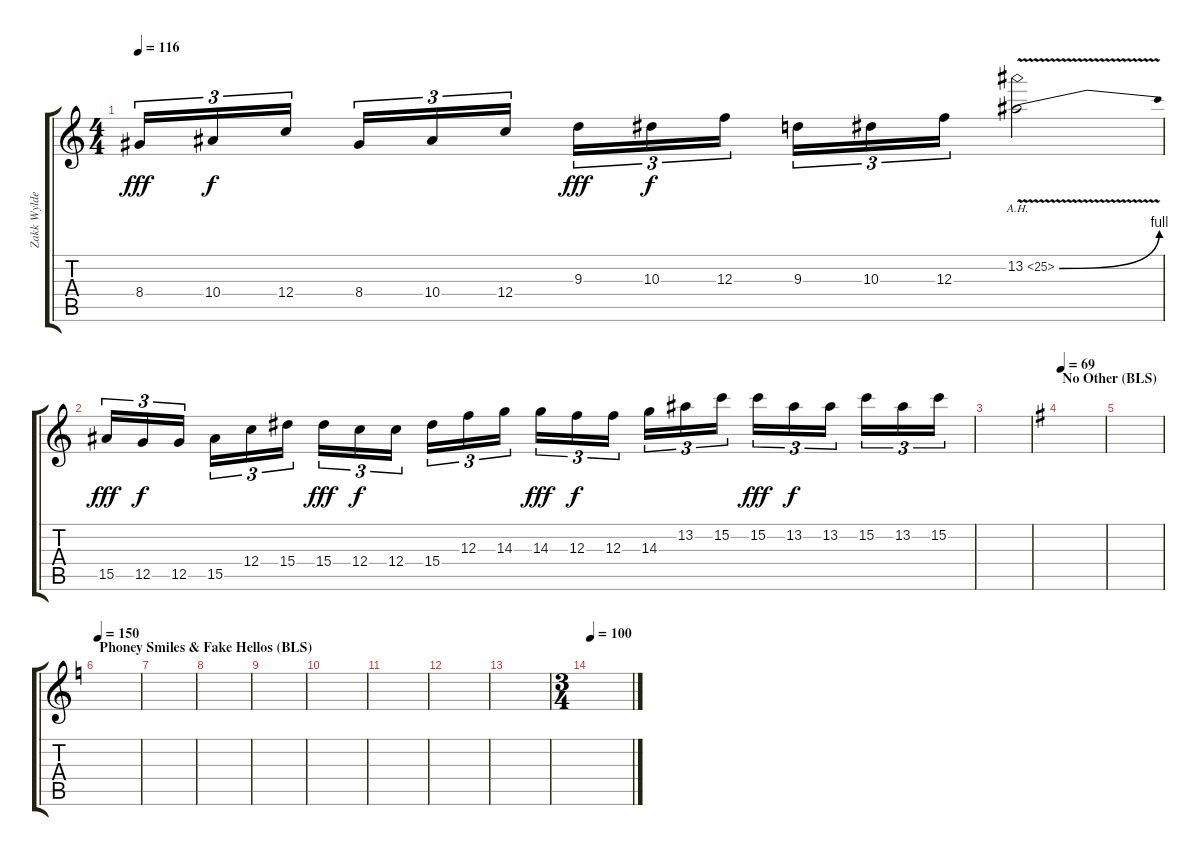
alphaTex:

\track ("Zakk Wylde" "Zakk Wylde") {instrument overdrivenguitar}
\staff {score tabs}
\tuning (D4 A3 F3 C3 G2 C2) {hide}
\ts (4 4)
\tempo 116
\clef g2
\ks c
8.4.16{tu (3 2) dy fff} 10.4.16{tu (3 2) dy f} 12.4.16{tu (3 2)} 8.4.16{tu (3 2)} 10.4.16{tu (3 2)} 12.4.16{tu (3 2)} 9.3.16{tu (3 2) dy fff} 10.3.16{tu (3 2) dy f} 12.3.16{tu (3 2)} 9.3.16{tu (3 2)} 10.3.16{tu (3 2)} 12.3.16{tu (3 2)} 13.2{be (bend 0 0 60 4) ah 12 v}.2 |
15.5.16{tu (3 2) dy fff} 12.5.16{tu (3 2) dy f} 12.5.16{tu (3 2)} 15.5.16{tu (3 2)} 12.4.16{tu (3 2)} 15.4.16{tu (3 2)} 15.4.16{tu (3 2) dy fff} 12.4.16{tu (3 2) dy f} 12.4.16{tu (3 2)} 15.4.16{tu (3 2)} 12.3.16{tu (3 2)} 14.3.16{tu (3 2)} 14.3.16{tu (3 2) dy fff} 12.3.16{tu (3 2) dy f} 12.3.16{tu (3 2)} 14.3.16{tu (3 2)} 13.2.16{tu (3 2)} 15.2.16{tu (3 2)} 15.2.16{tu (3 2) dy fff} 13.2.16{tu (3 2) dy f} 13.2.16{tu (3 2)} 15.2.16{tu (3 2)} 13.2.16{tu (3 2)} 15.2.16{tu (3 2)} |
|
\section ("" "No Other (BLS)")
\tempo 69
\ks g
|
|
\section ("" "Phoney Smiles & Fake Hellos (BLS)")
\tempo 150
\ks c
|
|
|
|
|
|
|
|
\ts (3 4)
\tempo 100
